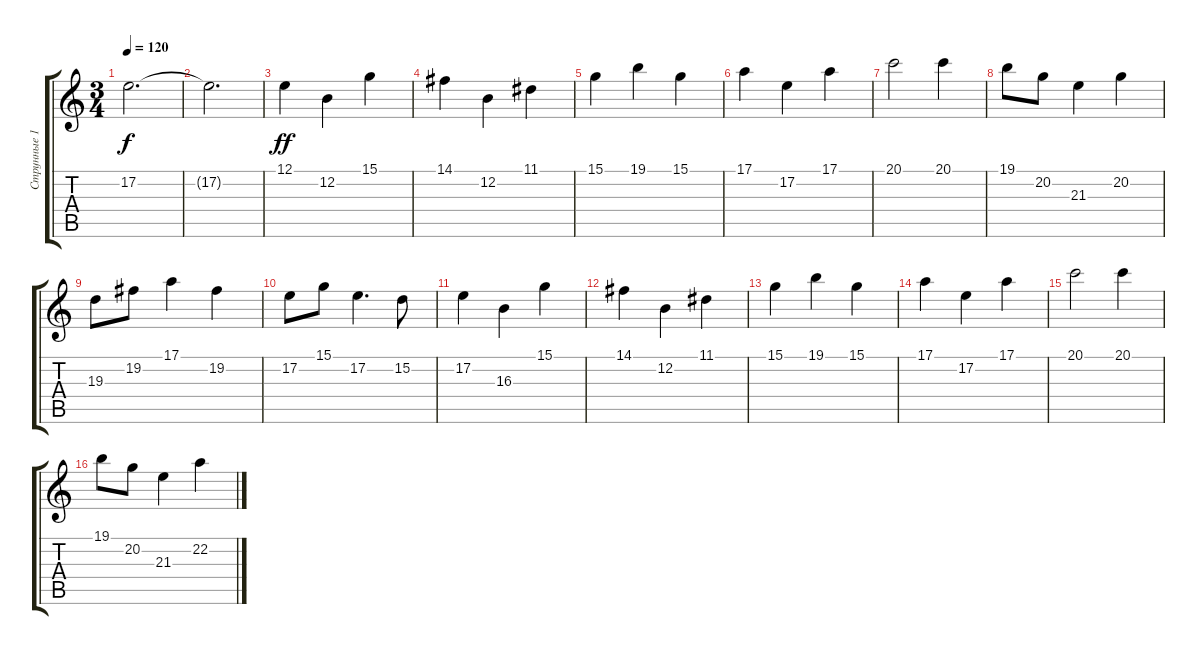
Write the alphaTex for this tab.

\track ("Струнные 1" "Струнные 1") {instrument stringensemble1}
\staff {score tabs}
\tuning (E4 B3 G3 D3 A2 E2) {hide}
\ts (3 4)
\tempo 120
\clef g2
\ks c
17.2{t}.2{d dy f} |
17.2{t}.2{d} |
12.1.4{dy ff volume 8} 12.2.4 15.1.4 |
14.1.4 12.2.4 11.1.4 |
15.1.4 19.1.4 15.1.4 |
17.1.4 17.2.4 17.1.4 |
20.1.2 20.1.4 |
19.1.8 20.2.8 21.3.4 20.2.4 |
19.3.8 19.2.8 17.1.4 19.2.4 |
17.2.8 15.1.8 17.2.4{d} 15.2.8 |
17.2.4{volume 8} 16.3.4 15.1.4 |
14.1.4 12.2.4 11.1.4 |
15.1.4 19.1.4 15.1.4 |
17.1.4 17.2.4 17.1.4 |
20.1.2 20.1.4 |
19.1.8 20.2.8 21.3.4 22.2.4
